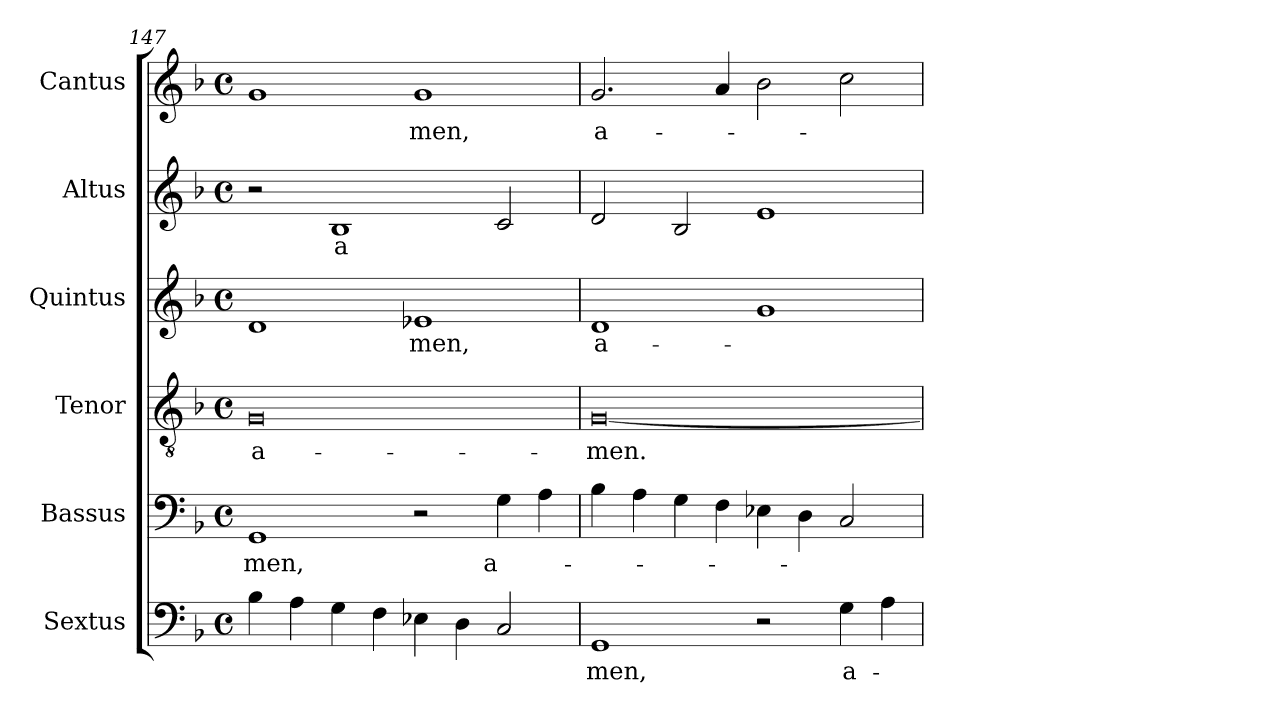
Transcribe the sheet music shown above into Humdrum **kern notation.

**kern	**text	**kern	**text	**kern	**text	**kern	**text	**kern	**text	**kern	**text
*part6	*part6	*part5	*part5	*part4	*part4	*part3	*part3	*part2	*part2	*part1	*part1
*staff6	*staff6	*staff5	*staff5	*staff4	*staff4	*staff3	*staff3	*staff2	*staff2	*staff1	*staff1
*I"Sextus	*	*I"Bassus	*	*I"Tenor	*	*I"Quintus	*	*I"Altus	*	*I"Cantus	*
*I'Sextus	*	*I'Bassus	*	*I'Tenor	*	*I'Quintus	*	*I'Altus	*	*I'Cantus	*
*clefF4	*	*clefF4	*	*clefGv2	*	*clefG2	*	*clefG2	*	*clefG2	*
*k[b-]	*	*k[b-]	*	*k[b-]	*	*k[b-]	*	*k[b-]	*	*k[b-]	*
*F:	*	*F:	*	*F:	*	*F:	*	*F:	*	*F:	*
*M4/4	*	*M4/4	*	*M4/4	*	*M4/4	*	*M4/4	*	*M4/4	*
*met(c)	*	*met(c)	*	*met(c)	*	*met(c)	*	*met(c)	*	*met(c)	*
=147	=147	=147	=147	=147	=147	=147	=147	=147	=147	=147	=147
!	!	!	!LO:LY:b:cj	!	!LO:LY:b:cj	!	!	!	!	!	!
4B-\	.	1GG	-men,	0G	a-	1d	.	2r	.	1g	.
4A\	.	.	.	.	.	.	.	.	.	.	.
!	!	!	!	!	!	!	!	!	!LO:LY:b:rj	!	!
4G\	.	.	.	.	.	.	.	1B-	a	.	.
4F\	.	.	.	.	.	.	.	.	.	.	.
!	!	!	!	!	!	!	!LO:LY:b:cj	!	!	!	!LO:LY:b:cj
4E-X\	.	2r	.	.	.	1e-X	-men,	.	.	1g	-men,
4D\	.	.	.	.	.	.	.	.	.	.	.
!	!	!	!LO:LY:b:cj	!	!	!	!	!	!	!	!
2C/	.	4G\	a-	.	.	.	.	2c/	.	.	.
.	.	4A\	.	.	.	.	.	.	.	.	.
=148	=148	=148	=148	=148	=148	=148	=148	=148	=148	=148	=148
!	!LO:LY:b:cj	!	!	!	!LO:LY:b	!	!LO:LY:b:rj	!	!	!	!LO:LY:b:cj
1GG	-men,	4B-\	.	[<0G	-men.	1d	a-	2d/	.	2.g/	a-
.	.	4A\	.	.	.	.	.	.	.	.	.
.	.	4G\	.	.	.	.	.	2B-/	.	.	.
.	.	4F\	.	.	.	.	.	.	.	4a/	.
2r	.	4E-X\	.	.	.	1g	.	1e	.	2b-\	.
.	.	4D\	.	.	.	.	.	.	.	.	.
!	!LO:LY:b:cj	!	!	!	!	!	!	!	!	!	!
4G\	a-	2C/	.	.	.	.	.	.	.	2cc\	.
4A\	.	.	.	.	.	.	.	.	.	.	.
=	=	=	=	=	=	=	=	=	=	=	=
*-	*-	*-	*-	*-	*-	*-	*-	*-	*-	*-	*-
